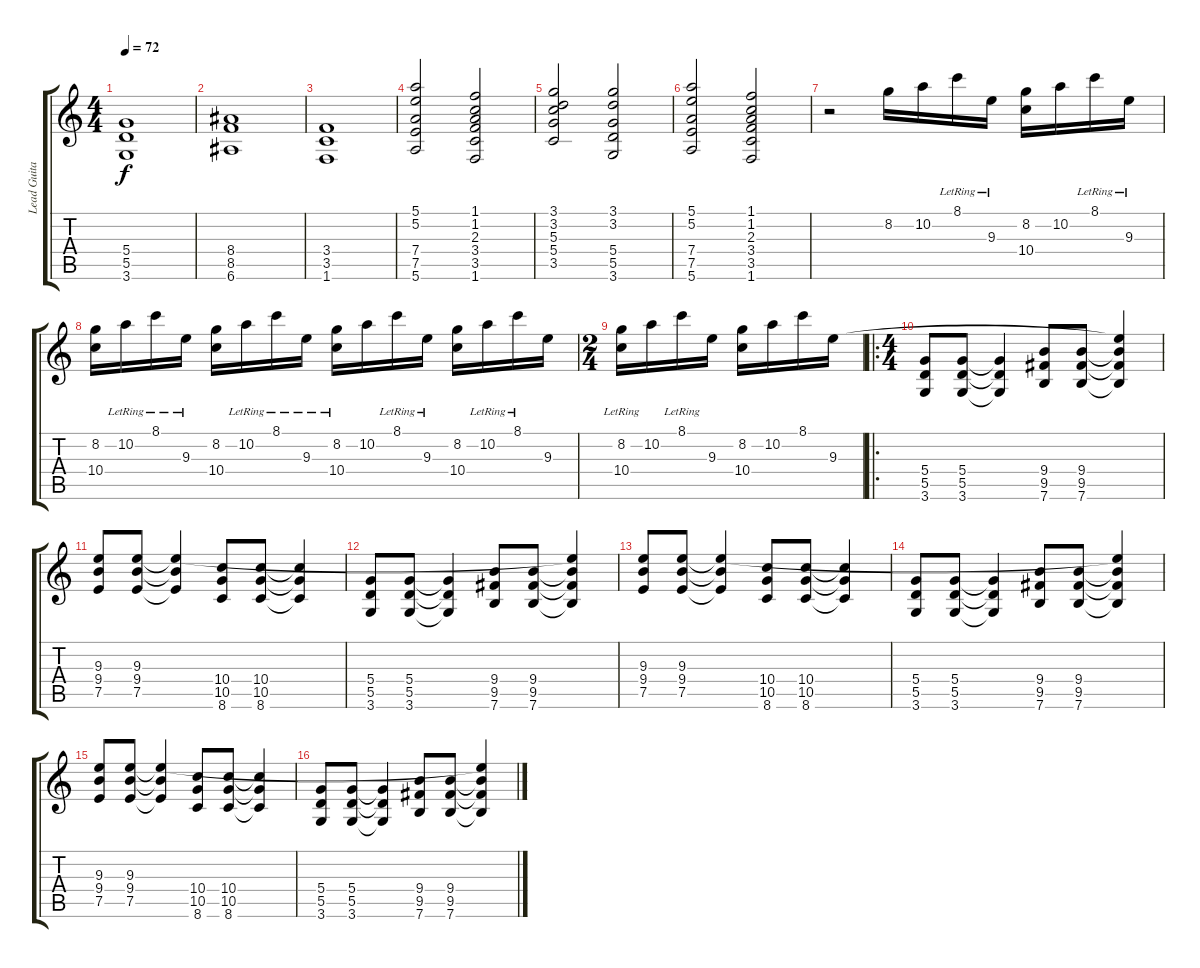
\track ("Lead Guitar" "Lead Guita") {instrument electricguitarclean}
\staff {score tabs}
\tuning (E4 B3 G3 D3 A2 E2) {hide}
\ts (4 4)
\tempo 72
\clef g2
\ks c
(5.4 5.5 3.6).1{dy f} |
(8.4 8.5 6.6).1 |
(3.4 3.5 1.6).1 |
(5.1 5.2 7.4 7.5 5.6).2{instrument electricguitarclean} (1.1 1.2 2.3 3.4 3.5 1.6).2 |
(3.1 3.2 5.3 5.4 3.5).2 (3.1 3.2 5.4 5.5 3.6).2 |
(5.1 5.2 7.4 7.5 5.6).2{instrument electricguitarclean} (1.1 1.2 2.3 3.4 3.5 1.6).2 |
r.2 8.2.16 10.2.16 8.1{lr}.16 9.3{lr}.16 (8.2 10.4).16 10.2.16 8.1{lr}.16 9.3{lr}.16 |
(8.2 10.4).16 10.2{lr}.16 8.1{lr}.16 9.3{lr}.16 (8.2 10.4).16 10.2{lr}.16 8.1{lr}.16 9.3{lr}.16 (8.2{lr} 10.4).16 10.2.16 8.1{lr}.16 9.3{lr}.16 (8.2 10.4).16 10.2{lr}.16 8.1{lr}.16 9.3.16 |
\ts (2 4)
(8.2{lr} 10.4).16{volume 5} 10.2.16 8.1{lr}.16 9.3.16 (8.2 10.4).16 10.2.16 8.1.16 9.3.16 |
\ro
\ts (4 4)
(5.4 5.5 3.6).8{volume 11 instrument distortionguitar} (5.4 5.5 3.6).8 (5.4{t} 5.5{t} 3.6{t}).4 (9.4 9.5 7.6).8 (9.4 9.5 7.6).8 (9.3{t} 9.4{t} 9.5{t} 7.6{t}).4 |
(9.3 9.4 7.5).8 (9.3 9.4 7.5).8 (9.3{t} 9.4{t} 7.5{t}).4 (10.4 10.5 8.6).8 (10.4 10.5 8.6).8 (10.4{t} 10.5{t} 8.6{t}).4 |
(5.4 5.5 3.6).8 (5.4 5.5 3.6).8 (5.4{t} 5.5{t} 3.6{t}).4 (9.4 9.5 7.6).8 (9.4 9.5 7.6).8 (9.3{t} 9.4{t} 9.5{t} 7.6{t}).4 |
(9.3 9.4 7.5).8 (9.3 9.4 7.5).8 (9.3{t} 9.4{t} 7.5{t}).4 (10.4 10.5 8.6).8 (10.4 10.5 8.6).8 (10.4{t} 10.5{t} 8.6{t}).4 |
(5.4 5.5 3.6).8 (5.4 5.5 3.6).8 (5.4{t} 5.5{t} 3.6{t}).4 (9.4 9.5 7.6).8 (9.4 9.5 7.6).8 (9.3{t} 9.4{t} 9.5{t} 7.6{t}).4 |
(9.3 9.4 7.5).8 (9.3 9.4 7.5).8 (9.3{t} 9.4{t} 7.5{t}).4 (10.4 10.5 8.6).8 (10.4 10.5 8.6).8 (10.4{t} 10.5{t} 8.6{t}).4 |
(5.4 5.5 3.6).8 (5.4 5.5 3.6).8 (5.4{t} 5.5{t} 3.6{t}).4 (9.4 9.5 7.6).8 (9.4 9.5 7.6).8 (9.3{t} 9.4{t} 9.5{t} 7.6{t}).4
